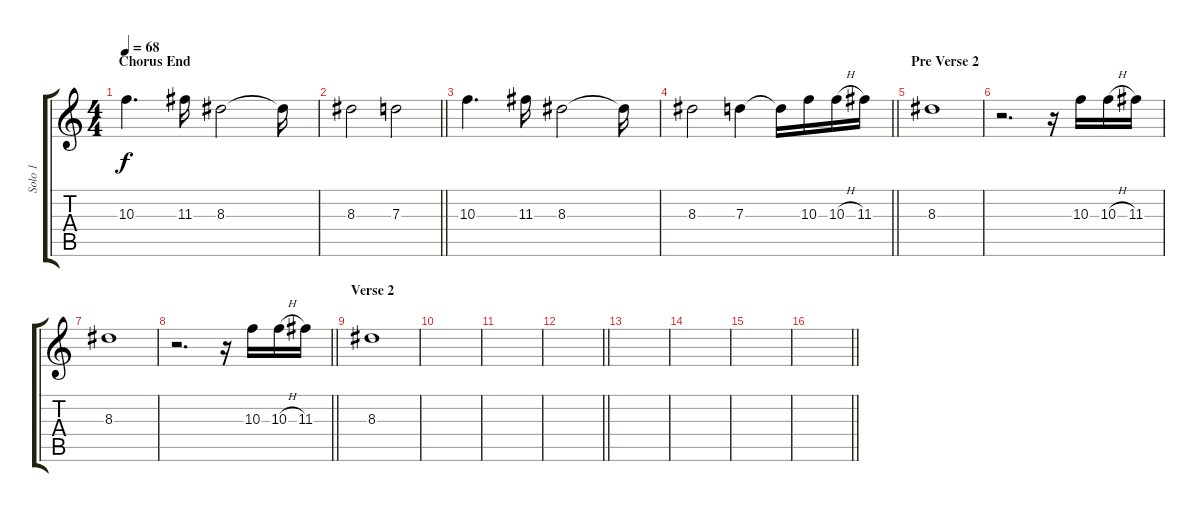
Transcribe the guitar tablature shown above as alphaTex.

\track ("Solo 1" "Solo 1") {instrument electricguitarjazz}
\staff {score tabs}
\tuning (E4 B3 G3 D3 A2 E2) {hide}
\ts (4 4)
\section ("" "Chorus End")
\tempo 68
\clef g2
\ks c
10.3.4{d dy f} 11.3.16 8.3.2 8.3{t}.16 |
\barLineRight lightlight
8.3.2 7.3.2 |
10.3.4{d} 11.3.16 8.3.2 8.3{t}.16 |
\barLineRight lightlight
8.3.2 7.3.4 7.3{t}.16 10.3.16 10.3{h}.16 11.3.16 |
\section ("" "Pre Verse 2")
8.3.1 |
r.2{d} r.16 10.3.16 10.3{h}.16 11.3.16 |
8.3.1 |
\barLineRight lightlight
r.2{d} r.16 10.3.16 10.3{h}.16 11.3.16 |
\section ("" "Verse 2")
8.3.1 |
|
|
\barLineRight lightlight
|
|
|
|
\barLineRight lightlight
